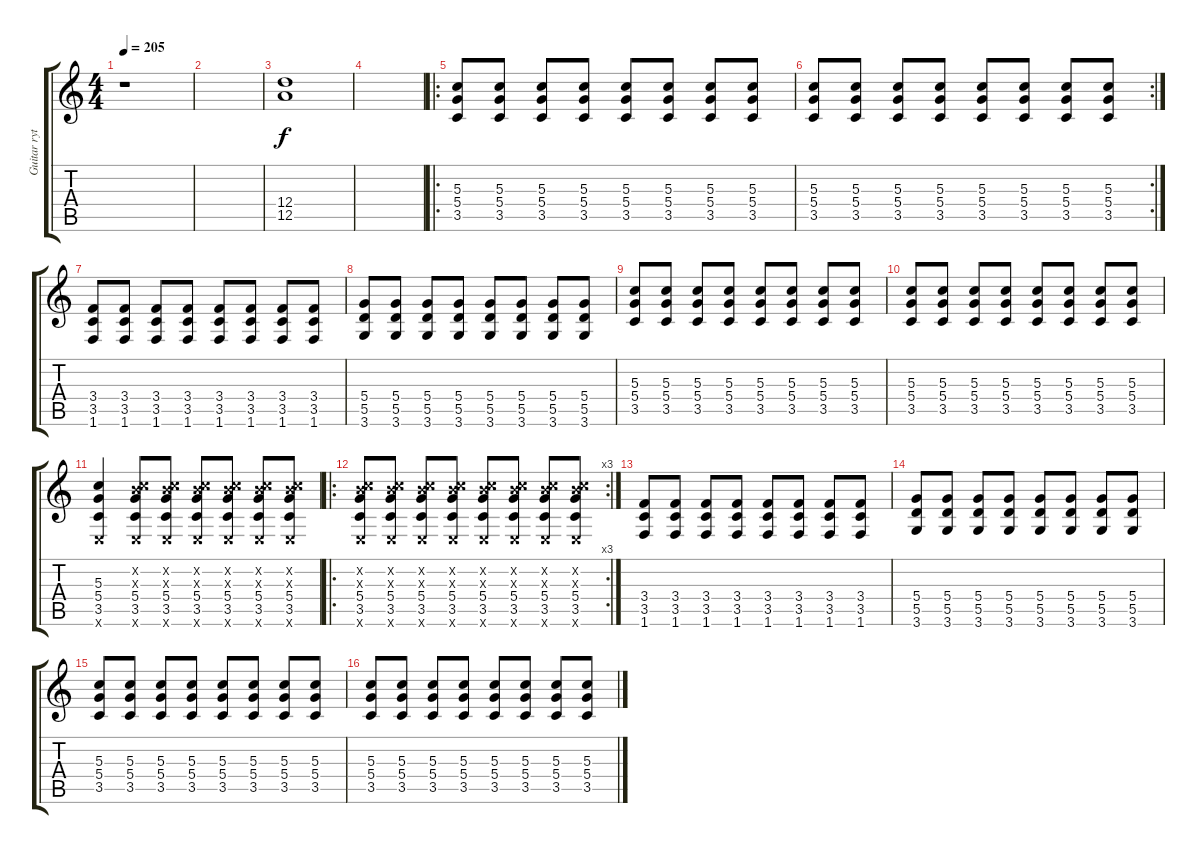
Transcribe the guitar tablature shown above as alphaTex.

\track ("Guitar rythm " "Guitar ryt") {instrument overdrivenguitar}
\staff {score tabs}
\tuning (E4 B3 G3 D3 A2 E2) {hide}
\ts (4 4)
\tempo 205
\clef g2
\ks c
r.1{dy f instrument overdrivenguitar} |
|
(12.4 12.5).1 |
|
\ro
(5.3 5.4 3.5).8 (5.3 5.4 3.5).8 (5.3 5.4 3.5).8 (5.3 5.4 3.5).8 (5.3 5.4 3.5).8 (5.3 5.4 3.5).8 (5.3 5.4 3.5).8 (5.3 5.4 3.5).8 |
\rc 2
(5.3 5.4 3.5).8 (5.3 5.4 3.5).8 (5.3 5.4 3.5).8 (5.3 5.4 3.5).8 (5.3 5.4 3.5).8 (5.3 5.4 3.5).8 (5.3 5.4 3.5).8 (5.3 5.4 3.5).8 |
(3.4 3.5 1.6).8 (3.4 3.5 1.6).8 (3.4 3.5 1.6).8 (3.4 3.5 1.6).8 (3.4 3.5 1.6).8 (3.4 3.5 1.6).8 (3.4 3.5 1.6).8 (3.4 3.5 1.6).8 |
(5.4 5.5 3.6).8 (5.4 5.5 3.6).8 (5.4 5.5 3.6).8 (5.4 5.5 3.6).8 (5.4 5.5 3.6).8 (5.4 5.5 3.6).8 (5.4 5.5 3.6).8 (5.4 5.5 3.6).8 |
(5.3 5.4 3.5).8 (5.3 5.4 3.5).8 (5.3 5.4 3.5).8 (5.3 5.4 3.5).8 (5.3 5.4 3.5).8 (5.3 5.4 3.5).8 (5.3 5.4 3.5).8 (5.3 5.4 3.5).8 |
(5.3 5.4 3.5).8 (5.3 5.4 3.5).8 (5.3 5.4 3.5).8 (5.3 5.4 3.5).8 (5.3 5.4 3.5).8 (5.3 5.4 3.5).8 (5.3 5.4 3.5).8 (5.3 5.4 3.5).8 |
(5.3 5.4 3.5 0.6{x}).4 (0.2{x} 5.3{x} 5.4 3.5 0.6{x}).8 (0.2{x} 5.3{x} 5.4 3.5 0.6{x}).8 (0.2{x} 5.3{x} 5.4 3.5 0.6{x}).8 (0.2{x} 5.3{x} 5.4 3.5 0.6{x}).8 (0.2{x} 5.3{x} 5.4 3.5 0.6{x}).8 (0.2{x} 5.3{x} 5.4 3.5 0.6{x}).8 |
\ro
\rc 3
(0.2{x} 5.3{x} 5.4 3.5 0.6{x}).8 (0.2{x} 5.3{x} 5.4 3.5 0.6{x}).8 (0.2{x} 5.3{x} 5.4 3.5 0.6{x}).8 (0.2{x} 5.3{x} 5.4 3.5 0.6{x}).8 (0.2{x} 5.3{x} 5.4 3.5 0.6{x}).8 (0.2{x} 5.3{x} 5.4 3.5 0.6{x}).8 (0.2{x} 5.3{x} 5.4 3.5 0.6{x}).8 (0.2{x} 5.3{x} 5.4 3.5 0.6{x}).8 |
(3.4 3.5 1.6).8 (3.4 3.5 1.6).8 (3.4 3.5 1.6).8 (3.4 3.5 1.6).8 (3.4 3.5 1.6).8 (3.4 3.5 1.6).8 (3.4 3.5 1.6).8 (3.4 3.5 1.6).8 |
(5.4 5.5 3.6).8 (5.4 5.5 3.6).8 (5.4 5.5 3.6).8 (5.4 5.5 3.6).8 (5.4 5.5 3.6).8 (5.4 5.5 3.6).8 (5.4 5.5 3.6).8 (5.4 5.5 3.6).8 |
(5.3 5.4 3.5).8 (5.3 5.4 3.5).8 (5.3 5.4 3.5).8 (5.3 5.4 3.5).8 (5.3 5.4 3.5).8 (5.3 5.4 3.5).8 (5.3 5.4 3.5).8 (5.3 5.4 3.5).8 |
(5.3 5.4 3.5).8 (5.3 5.4 3.5).8 (5.3 5.4 3.5).8 (5.3 5.4 3.5).8 (5.3 5.4 3.5).8 (5.3 5.4 3.5).8 (5.3 5.4 3.5).8 (5.3 5.4 3.5).8
